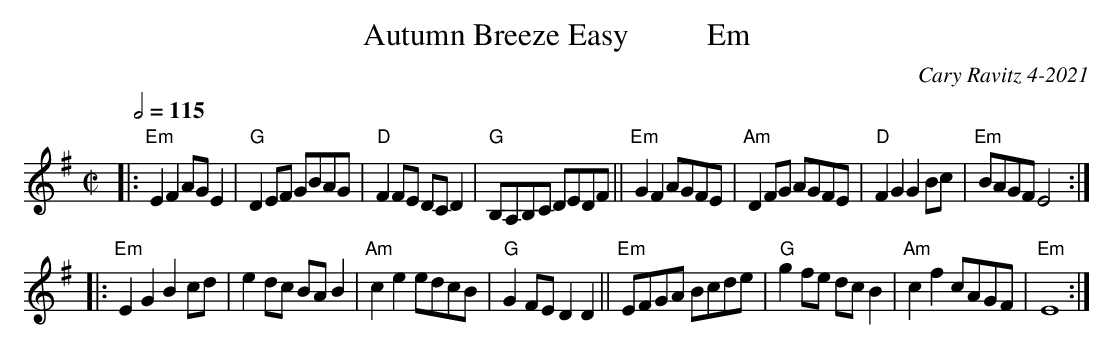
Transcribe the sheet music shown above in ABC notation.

X:1
T: Autumn Breeze Easy          Em
C: Cary Ravitz 4-2021
M: C|
L: 1/8
Q: 1/2=115
K: Em
|: "Em"E2 F2 AG E2 | "G"D2 EF GBAG| "D"F2FE DC D2 | "G"B,A,B,C DEDF || "Em"G2 F2 AGFE | "Am"D2 FG AGFE | "D"F2 G2 G2Bc | "Em"BAGF E4 :|
|: "Em"E2 G2 B2cd | e2 dc BA B2 | "Am"c2 e2 edcB | "G"G2 FE D2D2 || "Em"EFGA Bcde | "G"g2 fe dc B2 | "Am"c2f2 cAGF| "Em"E8 :|
